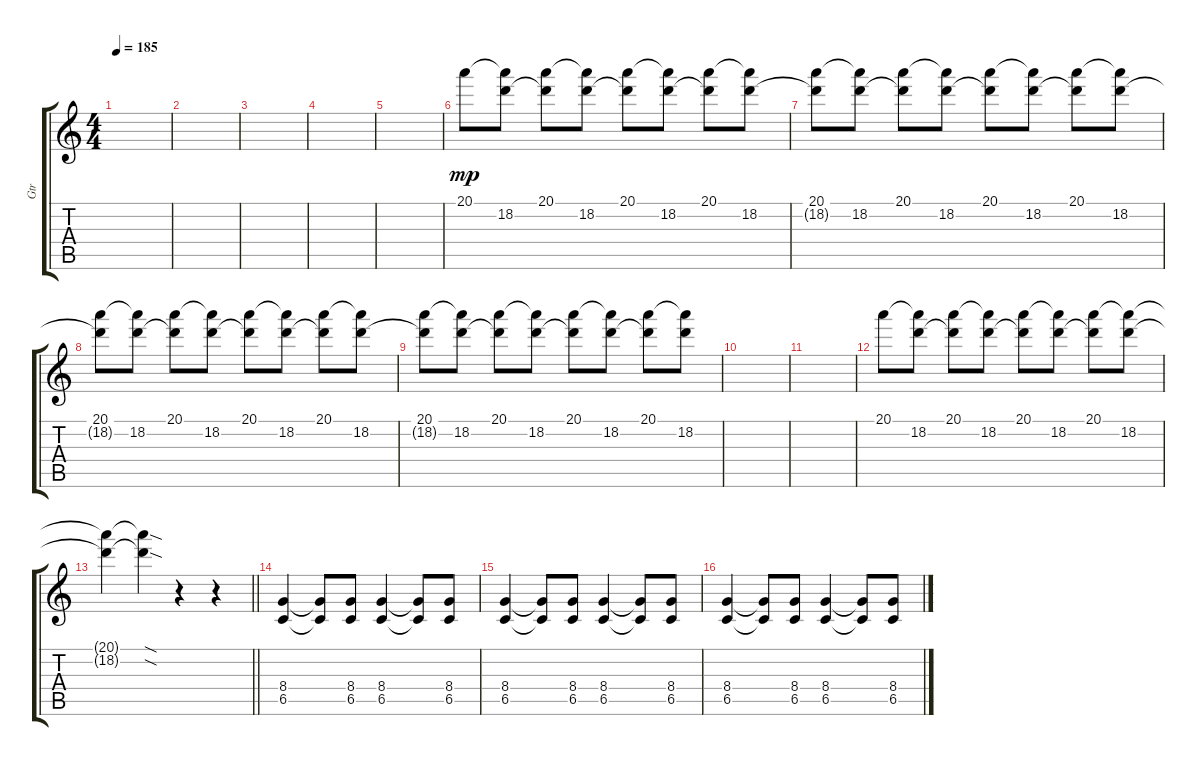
\track ("Gtr" "Gtr") {instrument distortionguitar}
\staff {score tabs}
\tuning (Db4 Ab3 E3 B2 Gb2 Db2) {hide}
\ts (4 4)
\tempo 185
\clef g2
\ks c
|
|
|
|
|
20.1.8{dy mp volume 10} (20.1{t} 18.2).8 (20.1 18.2{t}).8 (20.1{t} 18.2).8 (20.1 18.2{t}).8 (20.1{t} 18.2).8 (20.1 18.2{t}).8 (20.1{t} 18.2).8 |
(20.1 18.2{t}).8 (20.1{t} 18.2).8 (20.1 18.2{t}).8 (20.1{t} 18.2).8 (20.1 18.2{t}).8 (20.1{t} 18.2).8 (20.1 18.2{t}).8 (20.1{t} 18.2).8 |
(20.1 18.2{t}).8{volume 0} (20.1{t} 18.2).8 (20.1 18.2{t}).8 (20.1{t} 18.2).8 (20.1 18.2{t}).8 (20.1{t} 18.2).8 (20.1 18.2{t}).8 (20.1{t} 18.2).8 |
(20.1 18.2{t}).8 (20.1{t} 18.2).8 (20.1 18.2{t}).8 (20.1{t} 18.2).8 (20.1 18.2{t}).8 (20.1{t} 18.2).8 (20.1 18.2{t}).8 (20.1{t} 18.2).8 |
|
|
20.1.8{volume 10} (20.1{t} 18.2).8 (20.1 18.2{t}).8 (20.1{t} 18.2).8 (20.1 18.2{t}).8 (20.1{t} 18.2).8 (20.1 18.2{t}).8 (20.1{t} 18.2).8 |
\barLineRight lightlight
(20.1{t} 18.2{t}).4 (20.1{sod t} 18.2{sod t}).4 r.4 r.4 |
\section ("" "")
(8.4 6.5).4 (8.4{t} 6.5{t}).8 (8.4 6.5).8 (8.4 6.5).4 (8.4{t} 6.5{t}).8 (8.4 6.5).8 |
(8.4 6.5).4 (8.4{t} 6.5{t}).8 (8.4 6.5).8 (8.4 6.5).4 (8.4{t} 6.5{t}).8 (8.4 6.5).8 |
(8.4 6.5).4 (8.4{t} 6.5{t}).8 (8.4 6.5).8 (8.4 6.5).4 (8.4{t} 6.5{t}).8 (8.4 6.5).8
